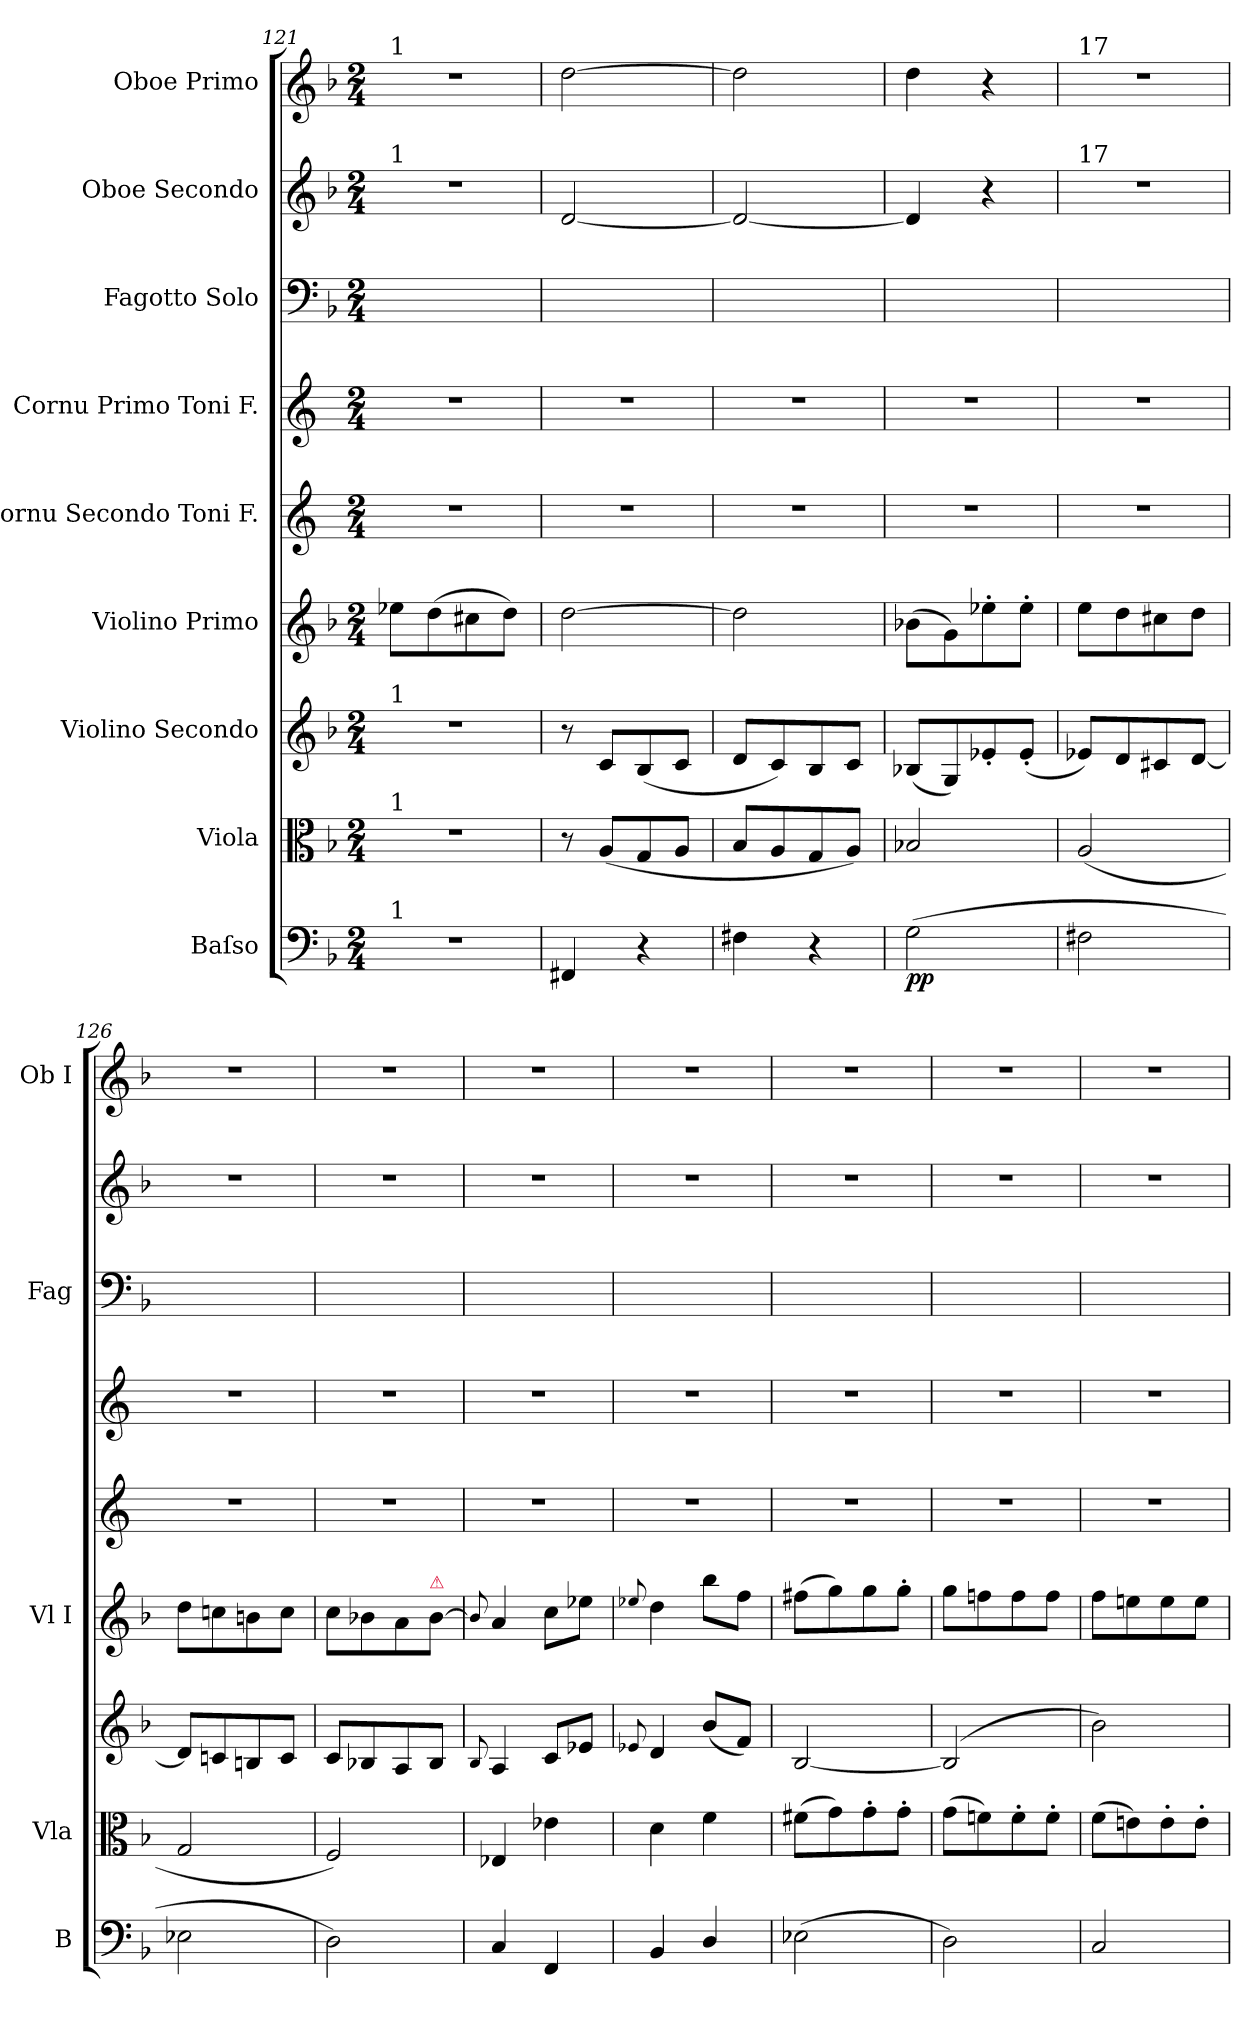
**kern	**dynam	**kern	**kern	**kern	**kern	**kern	**kern	**kern	**kern
*part9	*part9	*part8	*part7	*part6	*part5	*part4	*part3	*part2	*part1
*staff9	*staff9	*staff8	*staff7	*staff6	*staff5	*staff4	*staff3	*staff2	*staff1
*I"Baſso	*	*I"Viola	*I"Violino Secondo	*I"Violino Primo	*I"Cornu Secondo Toni F.	*I"Cornu Primo Toni F.	*I"Fagotto Solo	*I"Oboe Secondo	*I"Oboe Primo
*I'B	*	*I'Vla	*	*I'Vl I	*	*	*I'Fag	*	*I'Ob I
*clefF4	*	*clefC3	*clefG2	*clefG2	*clefG2	*clefG2	*clefF4	*clefG2	*clefG2
*	*	*	*	*	*ITrd4c7	*ITrd4c7	*	*	*
*k[b-]	*	*k[b-]	*k[b-]	*k[b-]	*k[b-]	*k[b-]	*k[b-]	*k[b-]	*k[b-]
*F:	*	*F:	*F:	*F:	*	*	*F:	*F:	*F:
*M2/4	*	*M2/4	*M2/4	*M2/4	*M2/4	*M2/4	*M2/4	*M2/4	*M2/4
=121	=121	=121	=121	=121	=121	=121	=121	=121	=121
!	!	!	!	!	!	!	!	!	!LO:TX:a:t=1
!	!	!	!	!	!	!	!	!LO:TX:a:t=1	!
!	!	!	!LO:TX:a:t=1	!	!	!	!	!	!
!	!	!LO:TX:a:t=1	!	!	!	!	!	!	!
!LO:TX:a:t=1	!	!	!	!	!	!	!	!	!
2r	.	2r	2r	8ee-X\L	2r	2r	2ryy	2r	2r
.	.	.	.	(8dd\	.	.	.	.	.
.	.	.	.	8cc#X\	.	.	.	.	.
.	.	.	.	8dd\J)	.	.	.	.	.
=122	=122	=122	=122	=122	=122	=122	=122	=122	=122
4FF#X/	.	8r	8r	[2dd\	2r	2r	2ryy	[2d/	[2dd\
.	.	(8A/L	8c/L	.	.	.	.	.	.
4r	.	8G/	(8B-/	.	.	.	.	.	.
.	.	8A/J	8c/J	.	.	.	.	.	.
=123	=123	=123	=123	=123	=123	=123	=123	=123	=123
4F#X\	.	8B-/L	8d/L	2dd\]	2r	2r	2ryy	2d/_	2dd\]
.	.	8A/	8c/)	.	.	.	.	.	.
4r	.	8G/	8B-/	.	.	.	.	.	.
.	.	8A/J)	8c/J	.	.	.	.	.	.
=124	=124	=124	=124	=124	=124	=124	=124	=124	=124
(2G\	pp	2B-X/	(8B-X/L	(8b-X\L	2r	2r	2ryy	4d/]	4dd\
.	.	.	8G/)	8g\)	.	.	.	.	.
.	.	.	8e-X'/	8ee-X'\	.	.	.	4r	4r
.	.	.	(8e-'/J	8ee-'\J	.	.	.	.	.
=125	=125	=125	=125	=125	=125	=125	=125	=125	=125
!	!	!	!	!	!	!	!	!	!LO:TX:a:t=17
!	!	!	!	!	!	!	!	!LO:TX:a:t=17	!
2F#X\	.	(2A/	8e-X/L)	8ee\L	2r	2r	2ryy	2r	2r
.	.	.	8d/	8dd\	.	.	.	.	.
.	.	.	8c#X/	8cc#X\	.	.	.	.	.
.	.	.	[8d/J	8dd\J	.	.	.	.	.
=126	=126	=126	=126	=126	=126	=126	=126	=126	=126
2E-X\	.	2G/	8d/L]	8dd\L	2r	2r	2ryy	2r	2r
.	.	.	8cn/	8ccn\	.	.	.	.	.
.	.	.	8Bn/	8bn\	.	.	.	.	.
.	.	.	8c/J	8cc\J	.	.	.	.	.
=127	=127	=127	=127	=127	=127	=127	=127	=127	=127
2D\)	.	2F/)	8c/L	8cc\L	2r	2r	2ryy	2r	2r
.	.	.	8B-X/	8b-X\	.	.	.	.	.
.	.	.	8A/	8a\	.	.	.	.	.
!	!	!	!	!LO:TX:a:color=crimson:t=⚠	!	!	!	!	!
.	.	.	8B-/J	[8b-\J	.	.	.	.	.
=128	=128	=128	=128	=128	=128	=128	=128	=128	=128
.	.	.	8qqB-/	8qqb-/]	.	.	.	.	.
4C/	.	4E-X/	4A/	4a/	2r	2r	2ryy	2r	2r
4FF/	.	4e-X\	8c/L	8cc\L	.	.	.	.	.
.	.	.	8e-X/J	8ee-X\J	.	.	.	.	.
=129	=129	=129	=129	=129	=129	=129	=129	=129	=129
.	.	.	8qqe-X/	8qqee-X/	.	.	.	.	.
4BB-/	.	4d\	4d/	4dd\	2r	2r	2ryy	2r	2r
4D/	.	4f\	(8b-/L	8bb-\L	.	.	.	.	.
.	.	.	8f/J)	8ff\J	.	.	.	.	.
=130	=130	=130	=130	=130	=130	=130	=130	=130	=130
(<2E-X\	.	(8f#X\L	[2B-/	(8ff#X\L	2r	2r	2ryy	2r	2r
.	.	8g\)	.	8gg\)	.	.	.	.	.
.	.	8g'\	.	8gg\	.	.	.	.	.
.	.	8g'\J	.	8gg'\J	.	.	.	.	.
=131	=131	=131	=131	=131	=131	=131	=131	=131	=131
2D\)	.	(8g\L	(<2B-/]	8gg\L	2r	2r	2ryy	2r	2r
.	.	8fn\)	.	8ffn\	.	.	.	.	.
.	.	8f'\	.	8ff\	.	.	.	.	.
.	.	8f'\J	.	8ff\J	.	.	.	.	.
=132	=132	=132	=132	=132	=132	=132	=132	=132	=132
2C/	.	(8f\L	2b-\)	8ff\L	2r	2r	2ryy	2r	2r
.	.	8en\)	.	8een\	.	.	.	.	.
.	.	8e'\	.	8ee\	.	.	.	.	.
.	.	8e'\J	.	8ee\J	.	.	.	.	.
=	=	=	=	=	=	=	=	=	=
*-	*-	*-	*-	*-	*-	*-	*-	*-	*-
